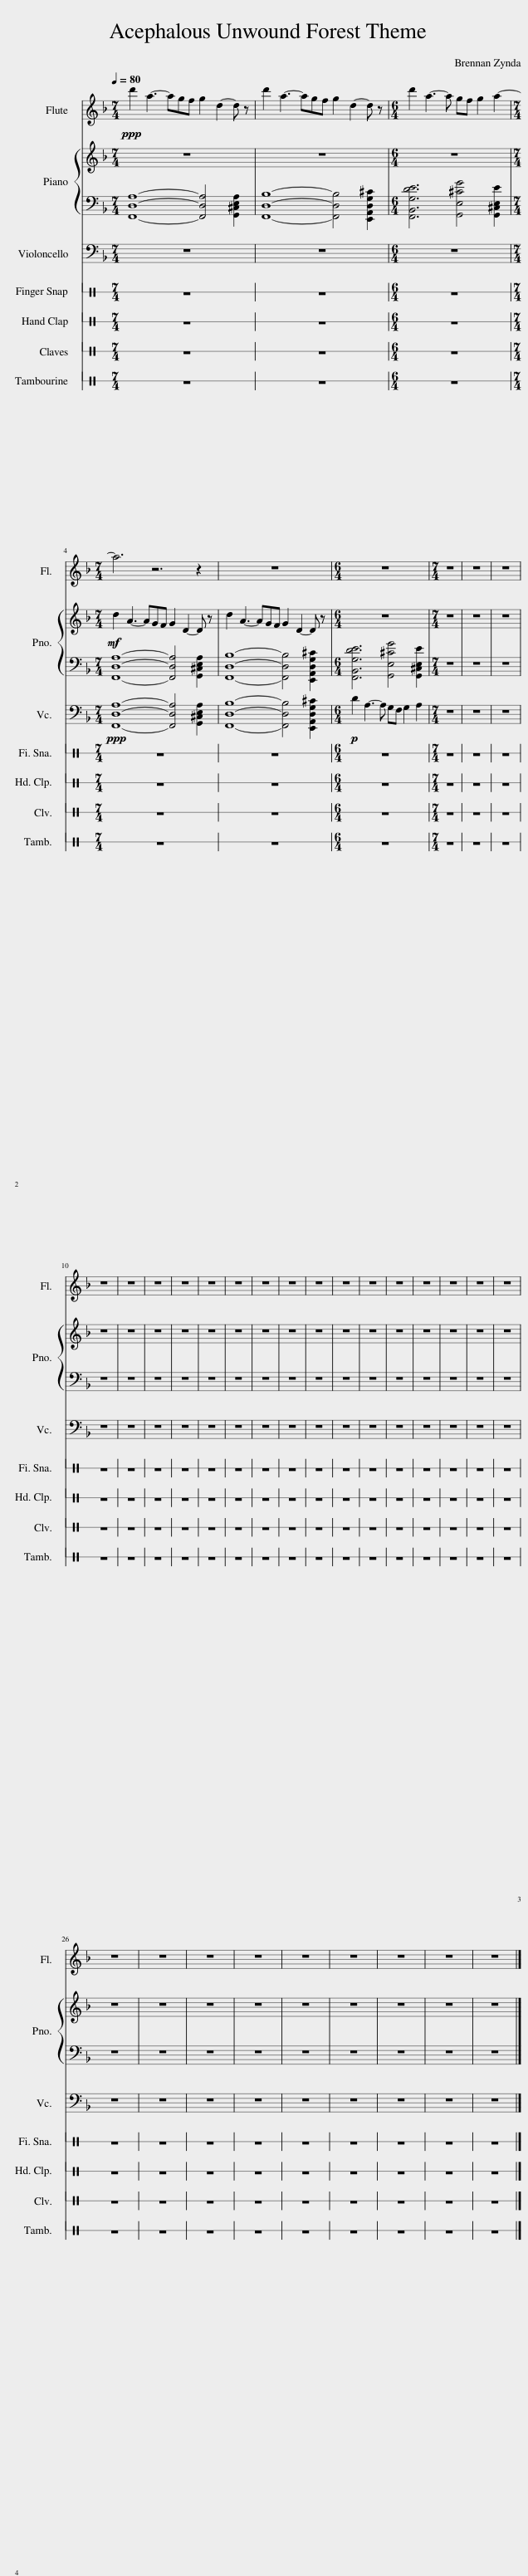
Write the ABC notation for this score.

X:1
%%score 1 { 2 | 3 } 4
L:1/8
Q:1/4=80
M:7/4
I:linebreak $
K:F
V:1 treble
V:2 treble
V:3 bass
V:4 bass
V:1
!ppp! d'2 a3- agf g2 d2- d z | d'2 a3- agf g2 d2- d z |[M:6/4] d'2 a3- a gf g2 a2- |$[M:7/4] a6 z6 z2 | z14 | %5
[M:6/4] z12 |[M:7/4] z14 | z14 | z14 |$ z14 | %10
 z14 | z14 | z14 | z14 | z14 | %15
 z14 | z14 | z14 | z14 | z14 | %20
 z14 | z14 | z14 | z14 | z14 |$ %25
 z14 | z14 | z14 | z14 | z14 | %30
 z14 | z14 | z14 | z14 |] %34
V:2
 z14 | z14 |[M:6/4] z12 |$[M:7/4]!mf! d2 A3- AGF G2 D2- D z | d2 A3- AGF G2 D2- D z | %5
[M:6/4] z12 |[M:7/4] z14 | z14 | z14 |$ z14 | %10
 z14 | z14 | z14 | z14 | z14 | %15
 z14 | z14 | z14 | z14 | z14 | %20
 z14 | z14 | z14 | z14 | z14 |$ %25
 z14 | z14 | z14 | z14 | z14 | %30
 z14 | z14 | z14 | z14 |] %34
V:3
 [F,,D,A,]8- [F,,D,A,]4 [G,,^C,E,A,]2 | [F,,D,B,]8- [F,,D,B,]4 [E,,A,,D,G,^C]2 |[M:6/4] [F,,B,,G,DE]6 [G,,E,^CG]4 [G,,^C,E,E]2 |$[M:7/4] [F,,D,A,]8- [F,,D,A,]4 [G,,^C,E,A,]2 | [F,,D,B,]8- [F,,D,B,]4 [E,,A,,D,G,^C]2 | %5
[M:6/4] [F,,B,,G,DE]6 [G,,E,^CG]4 [G,,^C,E,E]2 |[M:7/4] z14 | z14 | z14 |$ z14 | %10
 z14 | z14 | z14 | z14 | z14 | %15
 z14 | z14 | z14 | z14 | z14 | %20
 z14 | z14 | z14 | z14 | z14 |$ %25
 z14 | z14 | z14 | z14 | z14 | %30
 z14 | z14 | z14 | z14 |] %34
V:4
 z14 | z14 |[M:6/4] z12 |$[M:7/4]!ppp! [F,,D,A,]8- [F,,D,A,]4 [G,,^C,E,A,]2 | [F,,D,B,]8- [F,,D,B,]4 [E,,A,,D,G,^C]2 | %5
[M:6/4]!p! D2 A,3- A, G,F, G,2 A,2 |[M:7/4] z14 | z14 | z14 |$ z14 | %10
 z14 | z14 | z14 | z14 | z14 | %15
 z14 | z14 | z14 | z14 | z14 | %20
 z14 | z14 | z14 | z14 | z14 |$ %25
 z14 | z14 | z14 | z14 | z14 | %30
 z14 | z14 | z14 | z14 |] %34
